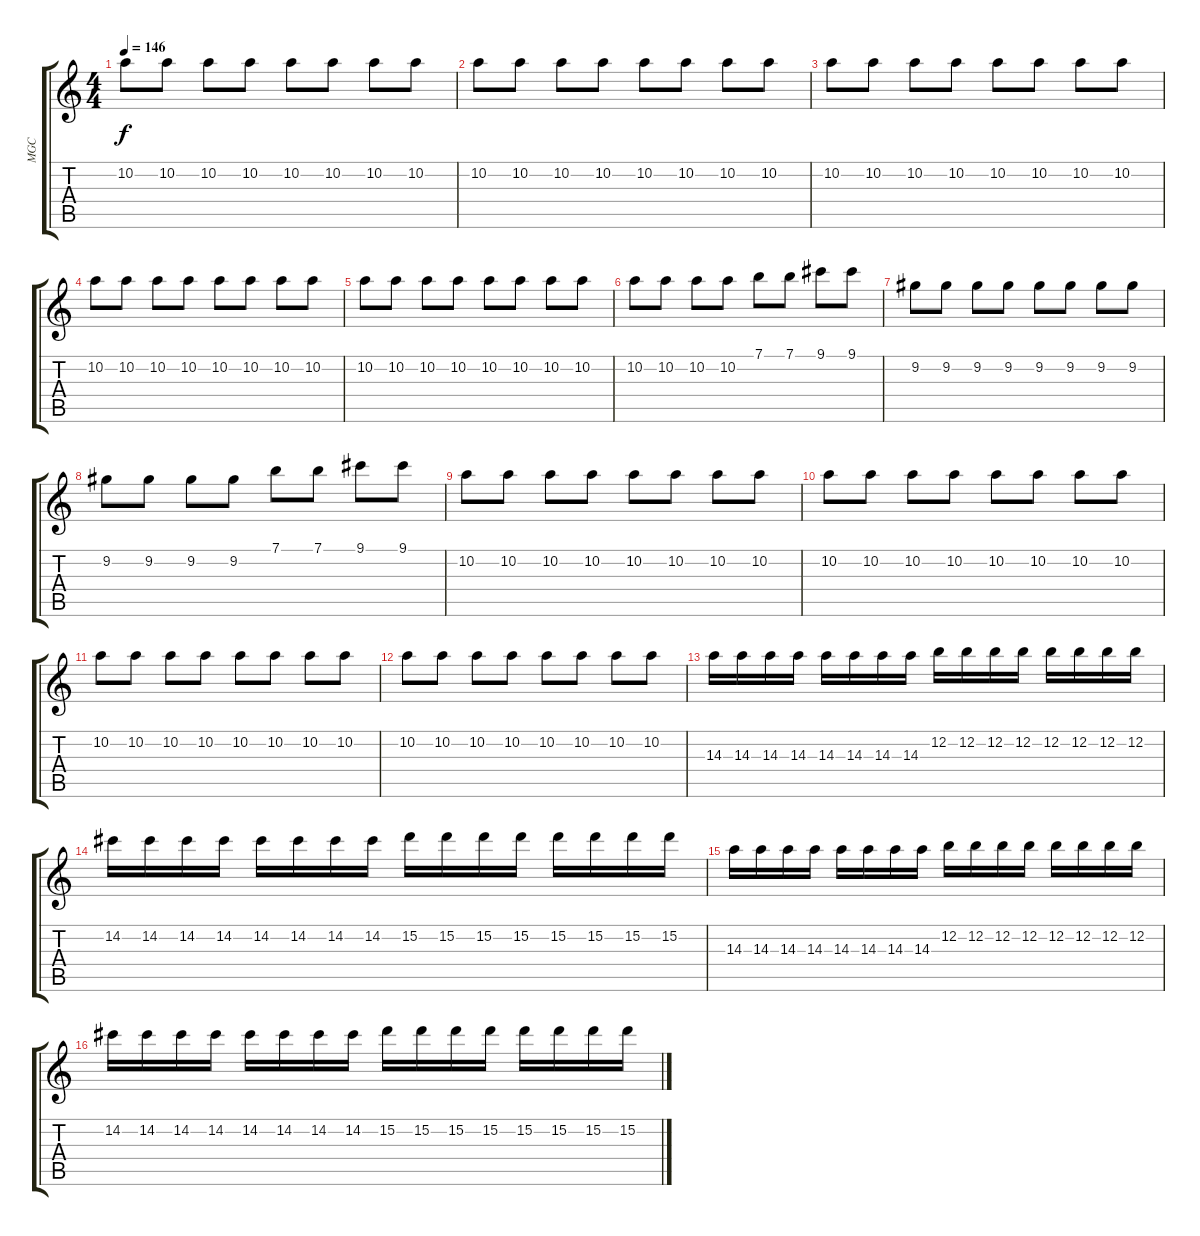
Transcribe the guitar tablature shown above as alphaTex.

\track ("MGC" "MGC") {instrument overdrivenguitar}
\staff {score tabs}
\tuning (E4 B3 G3 D3 A2 E2) {hide}
\ts (4 4)
\tempo 146
\clef g2
\ks c
10.2.8{dy f} 10.2.8 10.2.8 10.2.8 10.2.8 10.2.8 10.2.8 10.2.8 |
10.2.8 10.2.8 10.2.8 10.2.8 10.2.8 10.2.8 10.2.8 10.2.8 |
10.2.8 10.2.8 10.2.8 10.2.8 10.2.8 10.2.8 10.2.8 10.2.8 |
10.2.8 10.2.8 10.2.8 10.2.8 10.2.8 10.2.8 10.2.8 10.2.8 |
10.2.8 10.2.8 10.2.8 10.2.8 10.2.8 10.2.8 10.2.8 10.2.8 |
10.2.8 10.2.8 10.2.8 10.2.8 7.1.8 7.1.8 9.1.8 9.1.8 |
9.2.8 9.2.8 9.2.8 9.2.8 9.2.8 9.2.8 9.2.8 9.2.8 |
9.2.8 9.2.8 9.2.8 9.2.8 7.1.8 7.1.8 9.1.8 9.1.8 |
10.2.8 10.2.8 10.2.8 10.2.8 10.2.8 10.2.8 10.2.8 10.2.8 |
10.2.8 10.2.8 10.2.8 10.2.8 10.2.8 10.2.8 10.2.8 10.2.8 |
10.2.8 10.2.8 10.2.8 10.2.8 10.2.8 10.2.8 10.2.8 10.2.8 |
10.2.8 10.2.8 10.2.8 10.2.8 10.2.8 10.2.8 10.2.8 10.2.8 |
14.3.16 14.3.16 14.3.16 14.3.16 14.3.16 14.3.16 14.3.16 14.3.16 12.2.16 12.2.16 12.2.16 12.2.16 12.2.16 12.2.16 12.2.16 12.2.16 |
14.2.16 14.2.16 14.2.16 14.2.16 14.2.16 14.2.16 14.2.16 14.2.16 15.2.16 15.2.16 15.2.16 15.2.16 15.2.16 15.2.16 15.2.16 15.2.16 |
14.3.16 14.3.16 14.3.16 14.3.16 14.3.16 14.3.16 14.3.16 14.3.16 12.2.16 12.2.16 12.2.16 12.2.16 12.2.16 12.2.16 12.2.16 12.2.16 |
14.2.16 14.2.16 14.2.16 14.2.16 14.2.16 14.2.16 14.2.16 14.2.16 15.2.16 15.2.16 15.2.16 15.2.16 15.2.16 15.2.16 15.2.16 15.2.16
